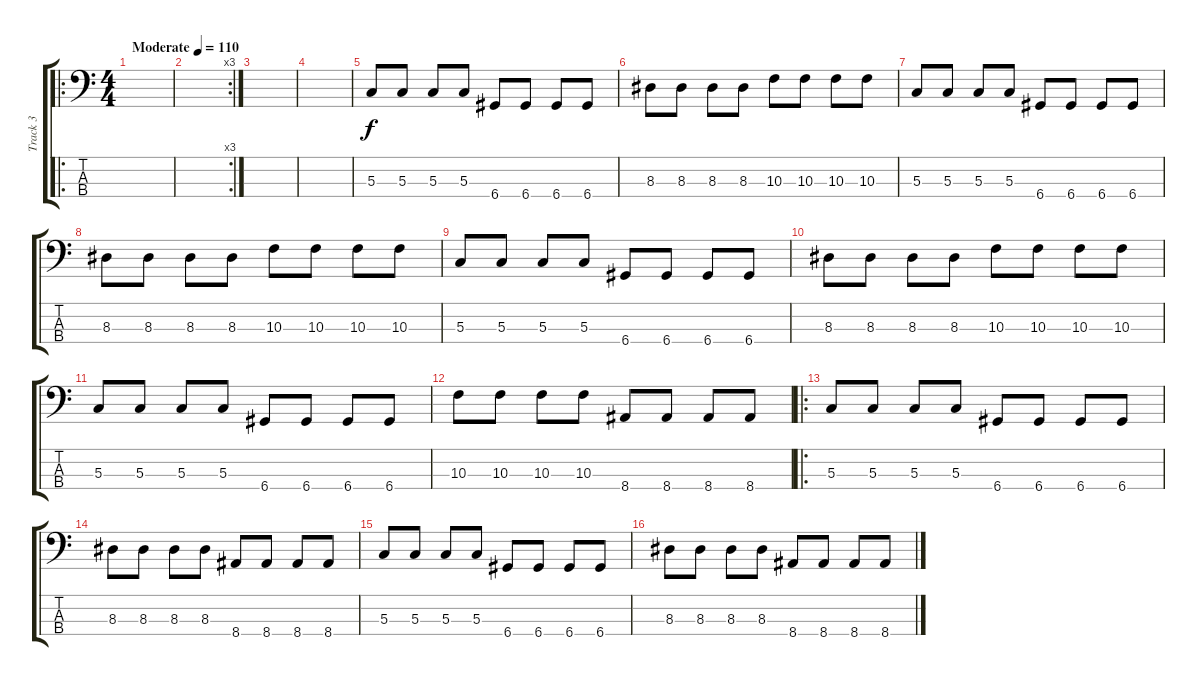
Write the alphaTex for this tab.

\track ("Track 3" "Track 3") {instrument electricbasspick}
\staff {score tabs}
\tuning (F2 C2 G1 D1) {hide}
\ro
\ts (4 4)
\tempo (110 "Moderate")
\clef f4
\ks c
|
\rc 3
|
|
|
5.3.8 5.3.8 5.3.8 5.3.8 6.4.8 6.4.8 6.4.8 6.4.8 |
8.3.8 8.3.8 8.3.8 8.3.8 10.3.8 10.3.8 10.3.8 10.3.8 |
5.3.8 5.3.8 5.3.8 5.3.8 6.4.8 6.4.8 6.4.8 6.4.8 |
8.3.8 8.3.8 8.3.8 8.3.8 10.3.8 10.3.8 10.3.8 10.3.8 |
5.3.8 5.3.8 5.3.8 5.3.8 6.4.8 6.4.8 6.4.8 6.4.8 |
8.3.8 8.3.8 8.3.8 8.3.8 10.3.8 10.3.8 10.3.8 10.3.8 |
5.3.8 5.3.8 5.3.8 5.3.8 6.4.8 6.4.8 6.4.8 6.4.8 |
10.3.8 10.3.8 10.3.8 10.3.8 8.4.8 8.4.8 8.4.8 8.4.8 |
\ro
5.3.8 5.3.8 5.3.8 5.3.8 6.4.8 6.4.8 6.4.8 6.4.8 |
8.3.8 8.3.8 8.3.8 8.3.8 8.4.8 8.4.8 8.4.8 8.4.8 |
5.3.8 5.3.8 5.3.8 5.3.8 6.4.8 6.4.8 6.4.8 6.4.8 |
8.3.8 8.3.8 8.3.8 8.3.8 8.4.8 8.4.8 8.4.8 8.4.8
